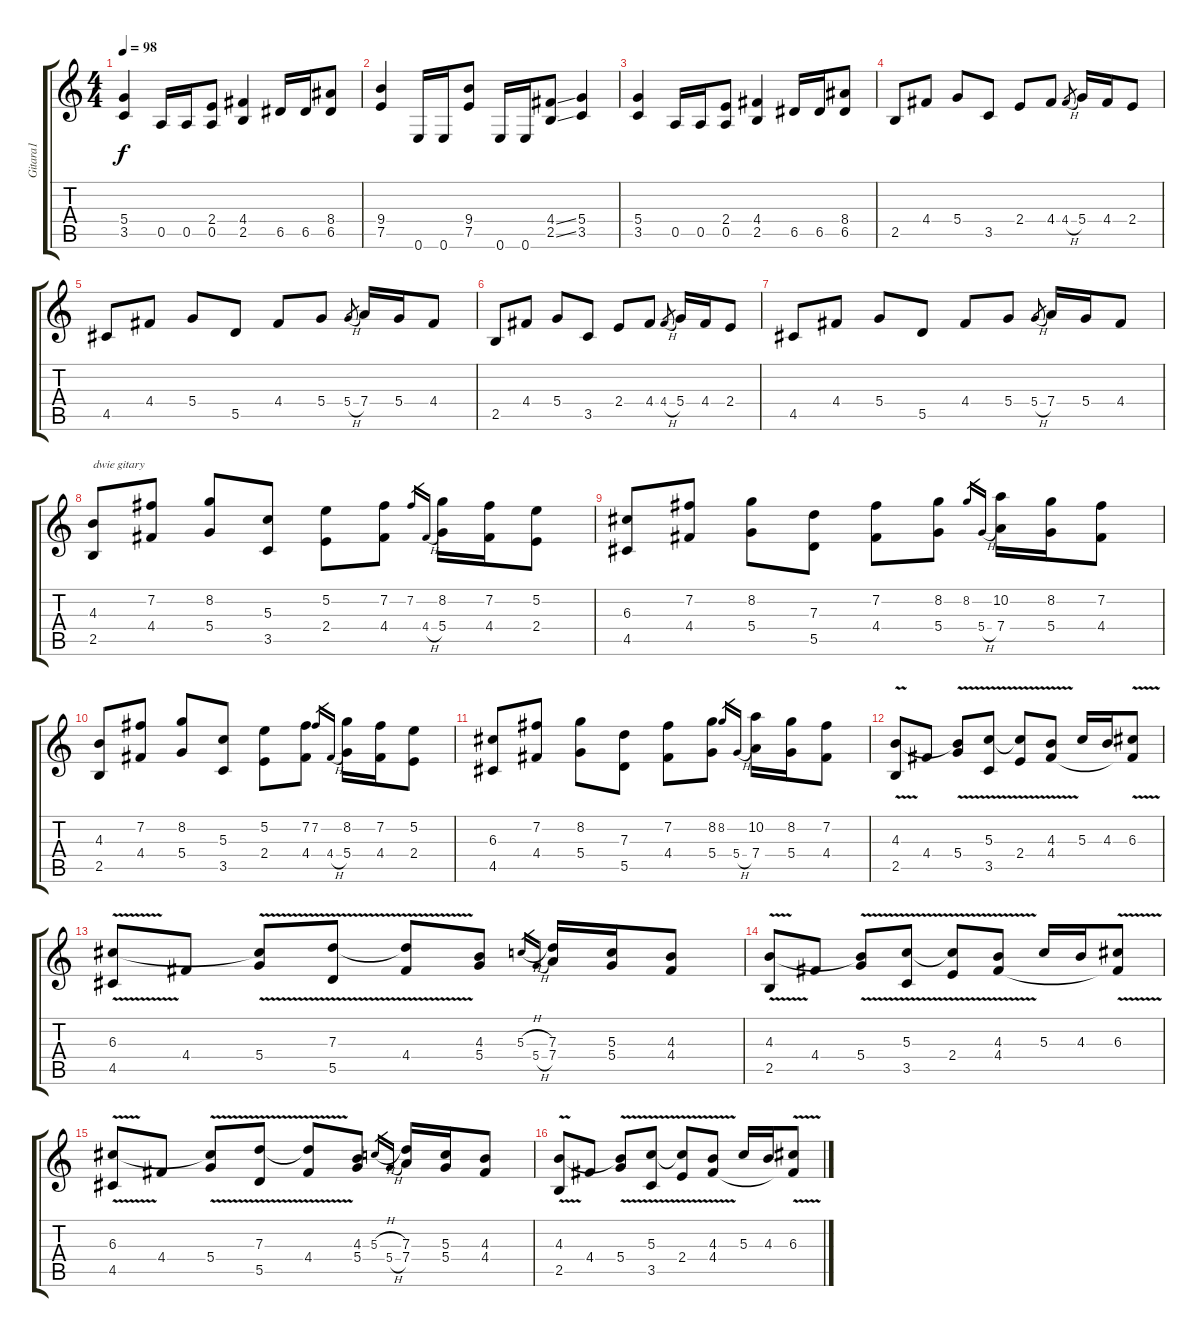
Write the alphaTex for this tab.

\track ("Gitara1" "Gitara1") {instrument distortionguitar}
\staff {score tabs}
\tuning (E4 B3 G3 D3 A2 E2) {hide}
\ts (4 4)
\tempo 98
\clef g2
\ks c
(5.4 3.5).4{dy f} 0.5.16 0.5.16 (2.4 0.5).8 (4.4 2.5).4 6.5.16 6.5.16 (8.4 6.5).8 |
(9.4 7.5).4 0.6.16 0.6.16 (9.4 7.5).8 0.6.16 0.6.16 (4.4{ss} 2.5{ss}).8 (5.4 3.5).4 |
(5.4 3.5).4 0.5.16 0.5.16 (2.4 0.5).8 (4.4 2.5).4 6.5.16 6.5.16 (8.4 6.5).8 |
2.5.8 4.4.8 5.4.8 3.5.8 2.4.8 4.4.8 4.4{h}.8{gr} 5.4.16 4.4.16 2.4.8 |
4.5.8 4.4.8 5.4.8 5.5.8 4.4.8 5.4.8 5.4{h}.8{gr} 7.4.16 5.4.16 4.4.8 |
2.5.8 4.4.8 5.4.8 3.5.8 2.4.8 4.4.8 4.4{h}.8{gr} 5.4.16 4.4.16 2.4.8 |
4.5.8 4.4.8 5.4.8 5.5.8 4.4.8 5.4.8 5.4{h}.8{gr} 7.4.16 5.4.16 4.4.8 |
(4.3 2.5).8{txt "dwie gitary"} (7.2 4.4).8 (8.2 5.4).8 (5.3 3.5).8 (5.2 2.4).8 (7.2 4.4).8 7.2.16{gr} 4.4{h}.16{gr} (8.2 5.4).16 (7.2 4.4).16 (5.2 2.4).8 |
(6.3 4.5).8 (7.2 4.4).8 (8.2 5.4).8 (7.3 5.5).8 (7.2 4.4).8 (8.2 5.4).8 8.2.16{gr} 5.4{h}.16{gr} (10.2 7.4).16 (8.2 5.4).16 (7.2 4.4).8 |
(4.3 2.5).8 (7.2 4.4).8 (8.2 5.4).8 (5.3 3.5).8 (5.2 2.4).8 (7.2 4.4).8 7.2.16{gr} 4.4{h}.16{gr} (8.2 5.4).16 (7.2 4.4).16 (5.2 2.4).8 |
(6.3 4.5).8 (7.2 4.4).8 (8.2 5.4).8 (7.3 5.5).8 (7.2 4.4).8 (8.2 5.4).8 8.2.16{gr} 5.4{h}.16{gr} (10.2 7.4).16 (8.2 5.4).16 (7.2 4.4).8 |
(4.3{v} 2.5{v}).8 4.4.8 (4.3{t} 5.4).8 (5.3{v} 3.5{v}).8 (5.3{t} 2.4).8 (4.3{v} 4.4{v}).8 5.3.16 4.3.16 (6.3 4.4{t}).8 |
(6.3{v} 4.5{v}).8 4.4.8 (6.3{t} 5.4).8 (7.3{v} 5.5{v}).8 (7.3{t} 4.4).8 (4.3 5.4).8 5.3{h}.16{gr} 5.4{h}.16{gr} (7.3 7.4).16 (5.3 5.4).16 (4.3 4.4).8 |
(4.3{v} 2.5{v}).8 4.4.8 (4.3{t} 5.4).8 (5.3{v} 3.5{v}).8 (5.3{t} 2.4).8 (4.3{v} 4.4{v}).8 5.3.16 4.3.16 (6.3 4.4{t}).8 |
(6.3{v} 4.5{v}).8 4.4.8 (6.3{t} 5.4).8 (7.3{v} 5.5{v}).8 (7.3{t} 4.4).8 (4.3 5.4).8 5.3{h}.16{gr} 5.4{h}.16{gr} (7.3 7.4).16 (5.3 5.4).16 (4.3 4.4).8 |
(4.3{v} 2.5{v}).8 4.4.8 (4.3{t} 5.4).8 (5.3{v} 3.5{v}).8 (5.3{t} 2.4).8 (4.3{v} 4.4{v}).8 5.3.16 4.3.16 (6.3 4.4{t}).8
